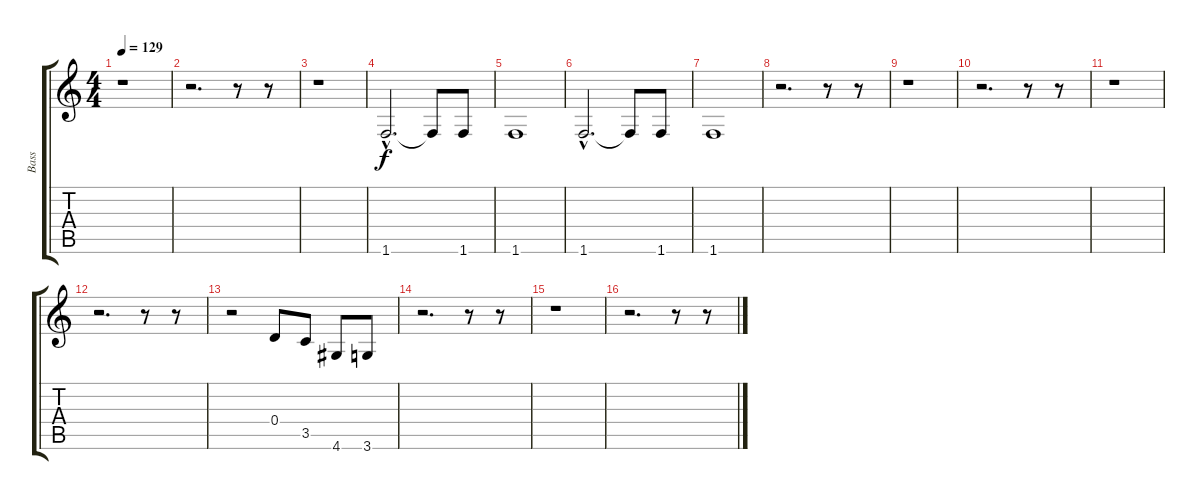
\track ("Bass" "Bass") {instrument electricbassfinger}
\staff {score tabs}
\tuning (E4 B3 G3 D3 A2 E2) {hide}
\ts (4 4)
\tempo 129
\clef g2
\ks c
r.1{dy f} |
r.2{d} r.8 r.8 |
r.1 |
1.6{hac}.2{d} 1.6{t}.8 1.6.8 |
1.6.1 |
1.6{hac}.2{d} 1.6{t}.8 1.6.8 |
1.6.1 |
r.2{d} r.8 r.8 |
r.1 |
r.2{d} r.8 r.8 |
r.1 |
r.2{d} r.8 r.8 |
r.2 0.4.8 3.5.8 4.6.8 3.6.8 |
r.2{d} r.8 r.8 |
r.1 |
r.2{d} r.8 r.8
